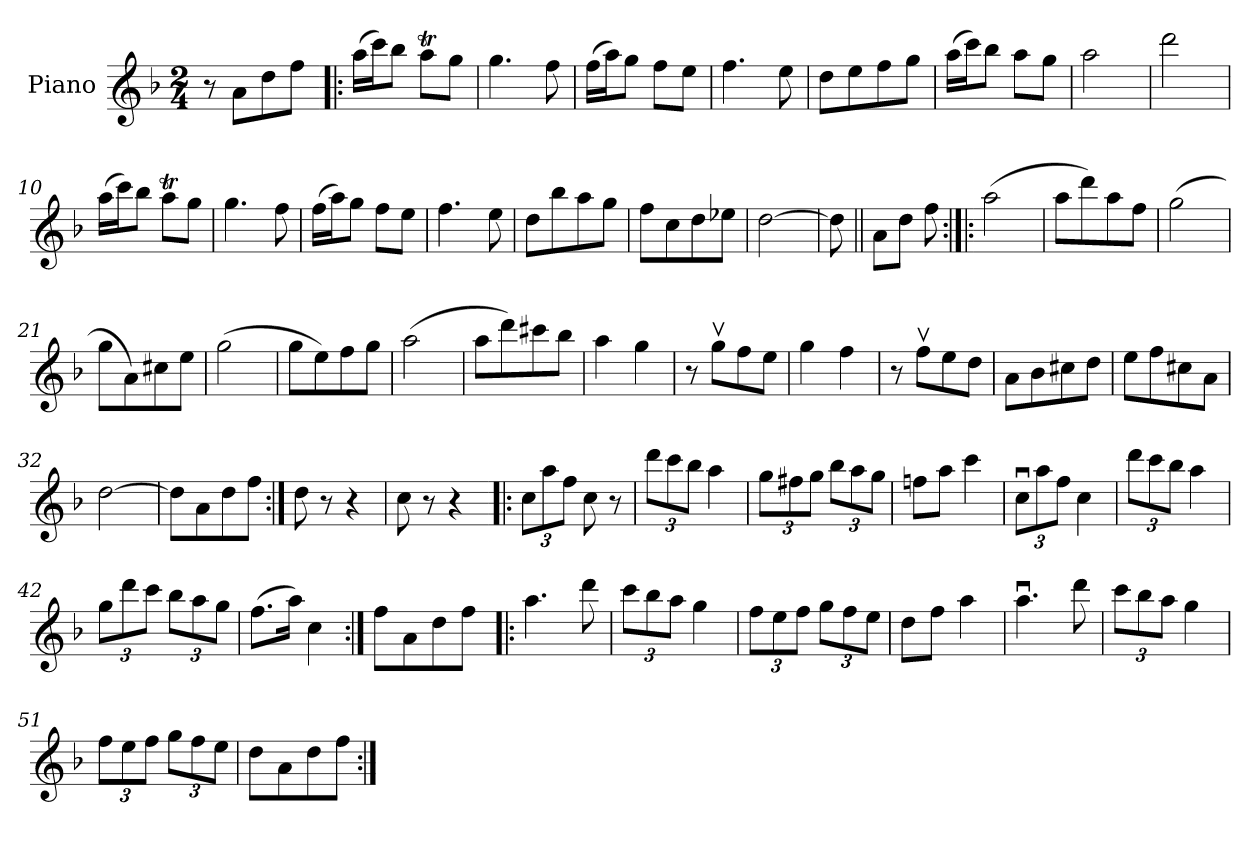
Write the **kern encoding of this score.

**kern
*part1
*staff1
*I"Piano
*I'Pno.
*clefG2
*k[b-]
*d:
*M2/4
=1
8r
8a\L
8dd\
8ff\J
=2!|:
(>16aa\LL
16ccc\J)
8bb-\J
8aat\L
8gg\J
=3
4.gg\
8ff\
=4
(>16ff\LL
16aa\J)
8gg\J
8ff\L
8ee\J
=5
4.ff\
8ee\
!!LO:LB:g=z
=6
8dd\L
8ee\
8ff\
8gg\J
=7
(>16aa\LL
16ccc\J)
8bb-\J
8aa\L
8gg\J
=8
2aa\
=9
2ddd\
=10
(>16aa\LL
16ccc\J)
8bb-\J
8aat\L
8gg\J
=11
4.gg\
8ff\
!!LO:LB:g=z
=12
(>16ff\LL
16aa\J)
8gg\J
8ff\L
8ee\J
=13
4.ff\
8ee\
=14
8dd\L
8bb-\
8aa\
8gg\J
=15
8ff\L
8cc\
8dd\
8ee-X\J
=16
[2dd\
=17
8dd\]
=17X1||
8a\L
8dd\J
8ff\
!!LO:LB:g=z
=18:|!|:
(>2aa\
=19
8aa\L
8ddd\)
8aa\
8ff\J
=20
(>2gg\
=21
8gg\L
8a\)
8cc#X\
8ee\J
=22
(>2gg\
=23
8gg\L
8ee\)
8ff\
8gg\J
=24
(>2aa\
!!LO:LB:g=z
=25
8aa\L
8ddd\)
8ccc#X\
8bb-\J
=26
4aa\
4gg\
=27
8r
8ggv\L
8ff\
8ee\J
=28
4gg\
4ff\
=29
8r
8ffv\L
8ee\
8dd\J
=30
8a\L
8b-\
8cc#X\
8dd\J
=31
8ee\L
8ff\
8cc#X\
8a\J
!!LO:LB:g=z
=32
[2dd\
=33
8dd\L]
8a\
8dd\
8ff\J
=34:|!
8dd\
8r
4r
=35
8cc\
8r
4r
=36!|:
*Xbrackettup
12cc\L
12aa\
12ff\J
8cc\
8r
=37
12ddd\L
12ccc\
12bb-\J
4aa\
!!LO:LB:g=z
=38
12gg\L
12ff#X\
12gg\J
12bb-\L
12aa\
12gg\J
=39
8ffn\L
8aa\J
4ccc\
=40
12ccu\L
12aa\
12ff\J
4cc\
=41
12ddd\L
12ccc\
12bb-\J
4aa\
=42
12gg\L
12ddd\
12ccc\J
12bb-\L
12aa\
12gg\J
!!LO:LB:g=z
=43
(>8.ff\L
16aa\Jk)
4cc\
=44:|!
8ff\L
8a\
8dd\
8ff\J
=45!|:
4.aa\
8ddd\
=46
12ccc\L
12bb-\
12aa\J
4gg\
=47
12ff\L
12ee\
12ff\J
12gg\L
12ff\
12ee\J
!!LO:LB:g=z
=48
8dd\L
8ff\J
4aa\
=49
4.aau\
8ddd\
=50
12ccc\L
12bb-\
12aa\J
4gg\
=51
12ff\L
12ee\
12ff\J
12gg\L
12ff\
12ee\J
=52
8dd\L
8a\
8dd\
8ff\J
=:|!
*-
